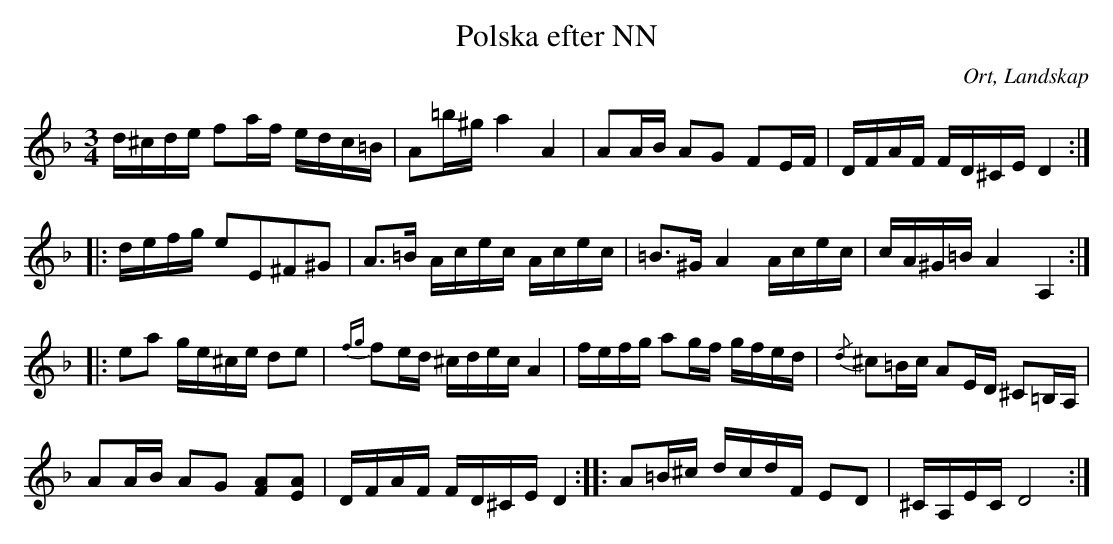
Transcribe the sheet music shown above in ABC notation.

X:1
T:Polska efter NN
O:Ort, Landskap
M:3/4
L:1/16
K:Dm
d^cde f2af edc=B |A2=b^g a4 A4 |A2AB A2G2 F2EF |DFAF FD^CE D4 :|
|:defg e2E2^F2^G2| A2>=B2 Acec Acec| =B2>^G2 A4 Acec|cA^G=B A4 A,4:|
|:e2a2 ge^ce d2e2 |{fg}f2ed ^cdec A4|fefg a2gf gfed |{/d}^c2=Bc A2ED ^C2=B,A, |
A2AB A2G2 [F2A2][E2A2]| DFAF FD^CE D4 :: A2=B^c dcdF E2D2 |^CA,EC D8:|
